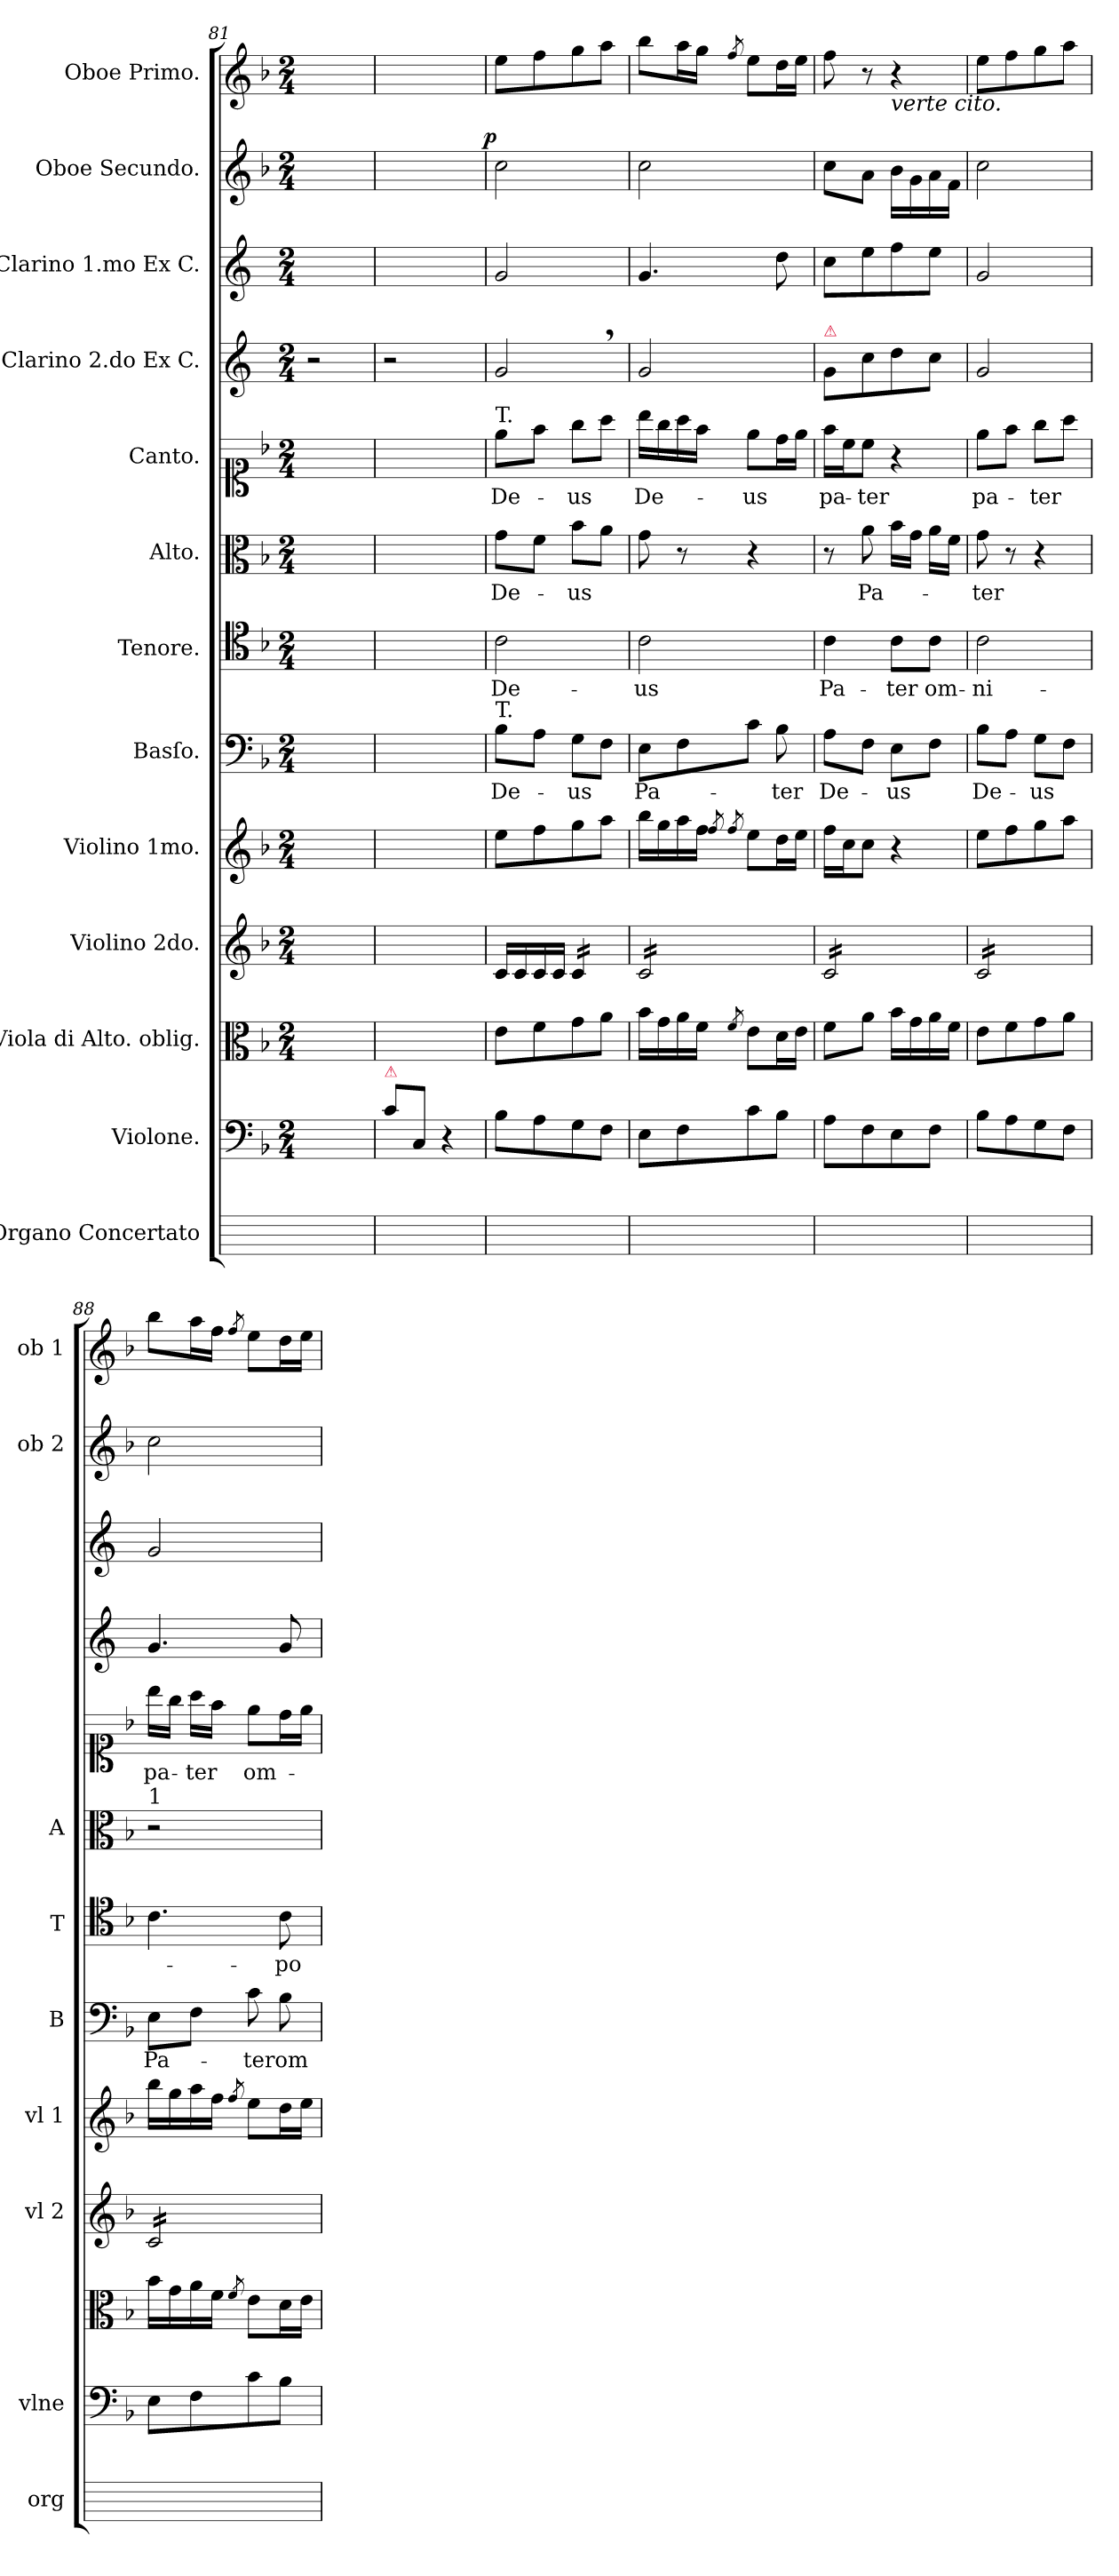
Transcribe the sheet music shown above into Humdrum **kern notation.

**kern	**kern	**kern	**kern	**kern	**kern	**text	**kern	**text	**kern	**text	**kern	**text	**kern	**kern	**kern	**dynam	**kern
*part13	*part12	*part11	*part10	*part9	*part8	*part8	*part7	*part7	*part6	*part6	*part5	*part5	*part4	*part3	*part2	*part2	*part1
*staff13	*staff12	*staff11	*staff10	*staff9	*staff8	*staff8	*staff7	*staff7	*staff6	*staff6	*staff5	*staff5	*staff4	*staff3	*staff2	*staff2	*staff1
*I"Organo Concertato	*I"Violone.	*I"Viola di Alto. oblig.	*I"Violino 2do.	*I"Violino 1mo.	*I"Basſo.	*	*I"Tenore.	*	*I"Alto.	*	*I"Canto.	*	*I"Clarino 2.do Ex C.	*I"Clarino 1.mo Ex C.	*I"Oboe Secundo.	*	*I"Oboe Primo.
*I'org	*I'vlne	*	*I'vl 2	*I'vl 1	*I'B	*	*I'T	*	*I'A	*	*	*	*	*	*I'ob 2	*	*I'ob 1
*	*clefF4	*clefC3	*clefG2	*clefG2	*clefF4	*	*clefC4	*	*clefC3	*	*clefC1	*	*clefG2	*clefG2	*clefG2	*	*clefG2
*	*	*	*	*	*	*	*	*	*	*	*	*	*ITrd-3c-5	*ITrd-3c-5	*	*	*
*	*k[b-]	*k[b-]	*k[b-]	*k[b-]	*k[b-]	*	*k[b-]	*	*k[b-]	*	*k[b-]	*	*k[b-]	*k[b-]	*k[b-]	*	*k[b-]
*	*F:	*F:	*F:	*F:	*F:	*	*F:	*	*F:	*	*F:	*	*	*	*F:	*	*F:
*	*M2/4	*M2/4	*M2/4	*M2/4	*M2/4	*	*M2/4	*	*M2/4	*	*M2/4	*	*M2/4	*M2/4	*M2/4	*	*M2/4
=81	=81	=81	=81	=81	=81	=81	=81	=81	=81	=81	=81	=81	=81	=81	=81	=81	=81
2ryy	2ryy	2ryy	2ryy	2ryy	2ryy	.	2ryy	.	2ryy	.	2ryy	.	2r	2ryy	2ryy	.	2ryy
=82	=82	=82	=82	=82	=82	=82	=82	=82	=82	=82	=82	=82	=82	=82	=82	=82	=82
2ryy	2ryy	2ryy	2ryy	2ryy	2ryy	.	2ryy	.	2ryy	.	2ryy	.	2r	2ryy	2ryy	.	2ryy
=83	=83	=83	=83	=83	=83	=83	=83	=83	=83	=83	=83	=83	=83	=83	=83	=83	=83
!	!LO:TX:a:color=crimson:t=⚠	!	!	!	!	!	!	!	!	!	!	!	!	!	!	!	!
2ryy	8c\L	2ryy	2ryy	2ryy	2ryy	.	2ryy	.	2ryy	.	2ryy	.	2r	2ryy	2ryy	.	2ryy
.	8C/J	.	.	.	.	.	.	.	.	.	.	.	.	.	.	.	.
.	4r	.	.	.	.	.	.	.	.	.	.	.	.	.	.	.	.
=84	=84	=84	=84	=84	=84	=84	=84	=84	=84	=84	=84	=84	=84	=84	=84	=84	=84
!	!	!	!	!	!	!	!	!	!	!	!LO:TX:a:t=T.	!	!	!	!	!	!
!	!	!	!	!	!LO:TX:a:t=T.	!	!	!	!	!	!	!	!	!	!	!	!
!	!	!	!	!	!	!	!	!	!	!	!	!	!	!	!	!LO:DY:a:rj	!
2ryy	8B-\L	8e\L	16c/LL	8ee\L	8B-\L	De-	2c\	De-	8g\L	De-	8ee\L	De-	2cc,</	2cc/	2cc\	p	8ee\L
.	.	.	16c/	.	.	.	.	.	.	.	.	.	.	.	.	.	.
.	8A\	8f\	16c/	8ff\	8A\J	.	.	.	8f\J	.	8ff\J	.	.	.	.	.	8ff\
.	.	.	16c/JJ	.	.	.	.	.	.	.	.	.	.	.	.	.	.
*	*	*	*tremolo	*	*	*	*	*	*	*	*	*	*	*	*	*	*
.	8G\	8g\	16c/LL	8gg\	8G\L	-us	.	.	8b-\L	-us	8gg\L	-us	.	.	.	.	8gg\
.	.	.	16c/	.	.	.	.	.	.	.	.	.	.	.	.	.	.
.	8F\J	8a\J	16c/	8aa\J	8F\J	.	.	.	8a\J	.	8aa\J	.	.	.	.	.	8aa\J
.	.	.	16c/JJ	.	.	.	.	.	.	.	.	.	.	.	.	.	.
=85	=85	=85	=85	=85	=85	=85	=85	=85	=85	=85	=85	=85	=85	=85	=85	=85	=85
2ryy	8E\L	16b-\LL	16c/LL	16bb-\LL	8E\L	Pa-	2c\	-us	8g\	.	16bb-\LL	De-	2cc/	4.cc/	2cc\	.	8bb-\L
.	.	16g\	16c/	16gg\	.	.	.	.	.	.	16gg\	.	.	.	.	.	.
.	8F\	16a\	16c/	16aa\	8F\	.	.	.	8r	.	16aa\	.	.	.	.	.	16aa\L
.	.	16f\JJ	16c/	16ff\JJ	.	.	.	.	.	.	16ff\JJ	.	.	.	.	.	16gg\JJ
.	.	.	.	8qff/	.	.	.	.	.	.	.	.	.	.	.	.	.
.	.	8qf/	.	8qff/	.	.	.	.	.	.	.	.	.	.	.	.	8qff/
.	8c\	8e\L	16c/	8ee\L	8c\J	.	.	.	4r	.	8ee\L	-us	.	.	.	.	8ee\L
.	.	.	16c/	.	.	.	.	.	.	.	.	.	.	.	.	.	.
.	8B-\J	16d\L	16c/	16dd\L	8B-\	-ter	.	.	.	.	16dd\L	.	.	8gg\	.	.	16dd\L
.	.	16e\JJ	16c/JJ	16ee\JJ	.	.	.	.	.	.	16ee\JJ	.	.	.	.	.	16ee\JJ
=86	=86	=86	=86	=86	=86	=86	=86	=86	=86	=86	=86	=86	=86	=86	=86	=86	=86
!	!	!	!	!	!	!	!	!	!	!	!	!	!LO:TX:a:color=crimson:t=⚠	!	!	!	!
2ryy	8A\L	8f\L	16c/LL	16ff\LL	8A\L	De-	4c\	Pa-	8r	.	16ff\LL	pa-	8cc/L	8ff\L	8cc\L	.	8ff\
.	.	.	16c/	16cc\J	.	.	.	.	.	.	16cc\J	.	.	.	.	.	.
.	8F\	8a\J	16c/	8cc\J	8F\J	.	.	.	8a\	Pa-	8cc\J	-ter	8ff\	8aa\	8a\J	.	8r
.	.	.	16c/	.	.	.	.	.	.	.	.	.	.	.	.	.	.
!	!	!	!	!	!	!	!	!	!	!	!	!	!	!	!	!	!LO:TX:b:i:t=verte cito.
.	8E\	16b-\LL	16c/	4r	8E\L	-us	8c\L	-ter	16b-\LL	.	4r	.	8gg\	8bb-\	16b-\LL	.	4r
.	.	16g\	16c/	.	.	.	.	.	16g\JJ	.	.	.	.	.	16g\	.	.
.	8F\J	16a\	16c/	.	8F\J	.	8c\J	om-	16a\LL	.	.	.	8ff\J	8aa\J	16a\	.	.
.	.	16f\JJ	16c/JJ	.	.	.	.	.	16f\JJ	.	.	.	.	.	16f\JJ	.	.
=87	=87	=87	=87	=87	=87	=87	=87	=87	=87	=87	=87	=87	=87	=87	=87	=87	=87
!	!	!	!	!	!	!LO:LY:i	!	!	!	!	!	!	!	!	!	!	!
2ryy	8B-\L	8e\L	16c/LL	8ee\L	8B-\L	De-	2c\	-ni-	8g\	-ter	8ee\L	pa-	2cc/	2cc/	2cc\	.	8ee\L
.	.	.	16c/	.	.	.	.	.	.	.	.	.	.	.	.	.	.
.	8A\	8f\	16c/	8ff\	8A\J	.	.	.	8r	.	8ff\J	.	.	.	.	.	8ff\
.	.	.	16c/	.	.	.	.	.	.	.	.	.	.	.	.	.	.
!	!	!	!	!	!	!LO:LY:i	!	!	!	!	!	!	!	!	!	!	!
.	8G\	8g\	16c/	8gg\	8G\L	-us	.	.	4r	.	8gg\L	-ter	.	.	.	.	8gg\
.	.	.	16c/	.	.	.	.	.	.	.	.	.	.	.	.	.	.
.	8F\J	8a\J	16c/	8aa\J	8F\J	.	.	.	.	.	8aa\J	.	.	.	.	.	8aa\J
.	.	.	16c/JJ	.	.	.	.	.	.	.	.	.	.	.	.	.	.
=88	=88	=88	=88	=88	=88	=88	=88	=88	=88	=88	=88	=88	=88	=88	=88	=88	=88
!	!	!	!	!	!	!	!	!	!LO:TX:a:t=1	!	!	!	!	!	!	!	!
2ryy	8E\L	16b-\LL	16c/LL	16bb-\LL	8E\L	Pa-	4.c\	.	2r	.	16bb-\LL	pa-	4.cc/	2cc/	2cc\	.	8bb-\L
.	.	16g\	16c/	16gg\	.	.	.	.	.	.	16gg\JJ	.	.	.	.	.	.
.	8F\	16a\	16c/	16aa\	8F\J	.	.	.	.	.	16aa\LL	-ter	.	.	.	.	16aa\L
.	.	16f\JJ	16c/	16ff\JJ	.	.	.	.	.	.	16ff\JJ	.	.	.	.	.	16ff\JJ
.	.	8qf/	.	8qff/	.	.	.	.	.	.	.	.	.	.	.	.	8qff/
.	8c\	8e\L	16c/	8ee\L	8c\	-ter	.	.	.	.	8ee\L	om-	.	.	.	.	8ee\L
.	.	.	16c/	.	.	.	.	.	.	.	.	.	.	.	.	.	.
.	8B-\J	16d\L	16c/	16dd\L	8B-\	om-	8c\	-po-	.	.	16dd\L	.	8cc/	.	.	.	16dd\L
.	.	16e\JJ	16c/JJ	16ee\JJ	.	.	.	.	.	.	16ee\JJ	.	.	.	.	.	16ee\JJ
*	*	*	*Xtremolo	*	*	*	*	*	*	*	*	*	*	*	*	*	*
=	=	=	=	=	=	=	=	=	=	=	=	=	=	=	=	=	=
*-	*-	*-	*-	*-	*-	*-	*-	*-	*-	*-	*-	*-	*-	*-	*-	*-	*-
